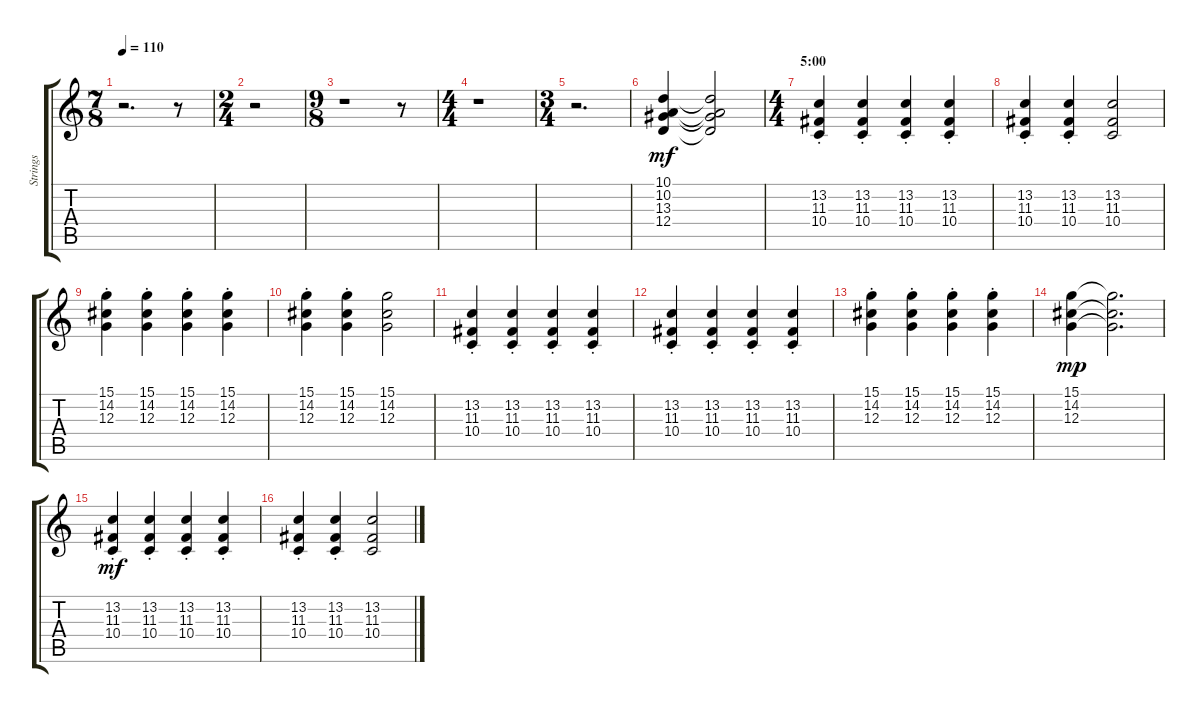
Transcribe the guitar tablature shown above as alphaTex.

\track ("Strings" "Strings") {instrument stringensemble1}
\staff {score tabs}
\tuning (E4 B3 G3 D3 A2 E2) {hide}
\ts (7 8)
\tempo 110
\clef g2
\ks c
r.2{d dy mf} r.8 |
\ts (2 4)
r.2 |
\ts (9 8)
r.1 r.8 |
\ts (4 4)
r.1 |
\ts (3 4)
r.2{d} |
(10.1 10.2 13.3 12.4).4 (10.1{t} 10.2{t} 13.3{t} 12.4{t}).2 |
\ts (4 4)
\section ("" "5:00")
(13.2{st} 11.3{st} 10.4{st}).4 (13.2{st} 11.3{st} 10.4{st}).4 (13.2{st} 11.3{st} 10.4{st}).4 (13.2{st} 11.3{st} 10.4{st}).4 |
(13.2{st} 11.3{st} 10.4{st}).4 (13.2{st} 11.3{st} 10.4{st}).4 (13.2 11.3 10.4).2 |
(15.1{st} 14.2{st} 12.3{st}).4 (15.1{st} 14.2{st} 12.3{st}).4 (15.1{st} 14.2{st} 12.3{st}).4 (15.1{st} 14.2{st} 12.3{st}).4 |
(15.1{st} 14.2{st} 12.3{st}).4 (15.1{st} 14.2{st} 12.3{st}).4 (15.1 14.2 12.3).2 |
(13.2{st} 11.3{st} 10.4{st}).4 (13.2{st} 11.3{st} 10.4{st}).4 (13.2{st} 11.3{st} 10.4{st}).4 (13.2{st} 11.3{st} 10.4{st}).4 |
(13.2{st} 11.3{st} 10.4{st}).4 (13.2{st} 11.3{st} 10.4{st}).4 (13.2{st} 11.3{st} 10.4{st}).4 (13.2{st} 11.3{st} 10.4{st}).4 |
(15.1{st} 14.2{st} 12.3{st}).4 (15.1{st} 14.2{st} 12.3{st}).4 (15.1{st} 14.2{st} 12.3{st}).4 (15.1{st} 14.2{st} 12.3{st}).4 |
(15.1 14.2 12.3).4{dy mp} (15.1{t} 14.2{t} 12.3{t}).2{d} |
(13.2{st} 11.3{st} 10.4{st}).4{dy mf} (13.2{st} 11.3{st} 10.4{st}).4 (13.2{st} 11.3{st} 10.4{st}).4 (13.2{st} 11.3{st} 10.4{st}).4 |
(13.2{st} 11.3{st} 10.4{st}).4 (13.2{st} 11.3{st} 10.4{st}).4 (13.2 11.3 10.4).2
